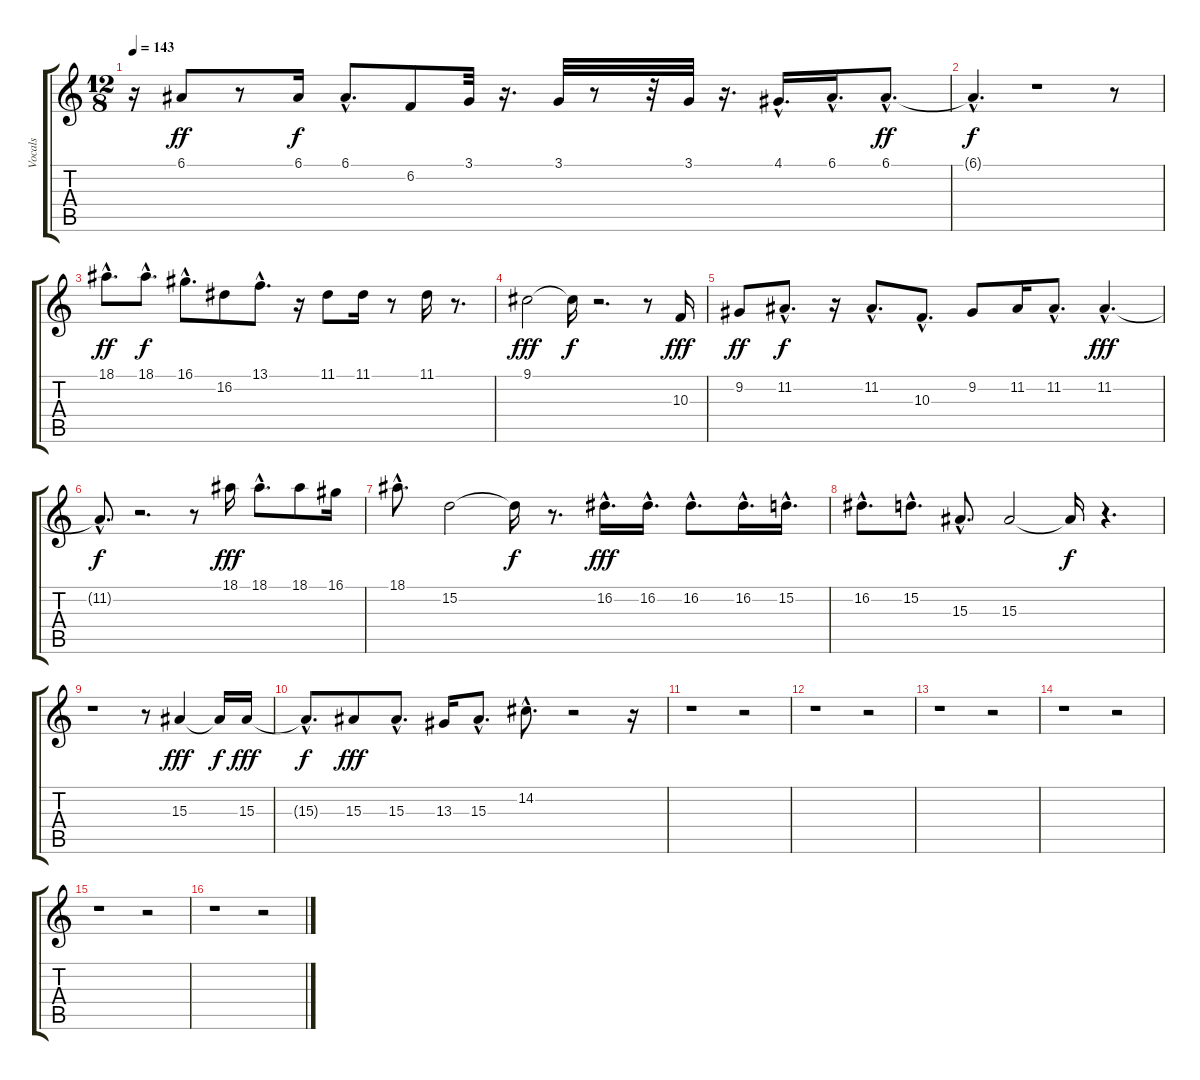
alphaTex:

\track ("Vocals" "Vocals") {instrument harmonica}
\staff {score tabs}
\tuning (E4 B3 G3 D3 A2 E2) {hide}
\ts (12 8)
\tempo 143
\clef g2
\ks c
r.16{dy f} 6.1.8{dy ff} r.8 6.1.16{dy f} 6.1{hac}.8{d} 6.2.8 3.1.32 r.16{d} 3.1.32 r.8 r.32 3.1.32 r.16{d} 4.1{hac}.16{d} 6.1{hac}.16{d} 6.1{hac}.8{d dy ff} |
6.1{hac t}.4{d dy f} r.1 r.8 |
18.1{hac}.8{d dy ff} 18.1{hac}.8{d dy f} 16.1{hac}.8{d} 16.2.8 13.1{hac}.8{d} r.16 11.1.8 11.1.16 r.8 11.1.16 r.8{d} |
9.1.2{dy fff} 9.1{t}.16{dy f} r.2{d} r.8 10.3.16{dy fff} |
9.2.8{dy ff} 11.2{hac}.8{d dy f} r.16 11.2{hac}.8{d} 10.3{hac}.8{d} 9.2.8 11.2.16 11.2{hac}.8{d} 11.2{hac}.4{d dy fff} |
11.2{hac t}.8{d dy f} r.2{d} r.8 18.1.16{dy fff} 18.1{hac}.8{d} 18.1.8 16.1.16 |
18.1{hac}.8{d} 15.2.2 15.2{t}.16{dy f} r.8{d} 16.2{hac}.16{d dy fff} 16.2{hac}.16{d} 16.2{hac}.8{d} 16.2{hac}.16{d} 15.2{hac}.16{d} |
16.2{hac}.8{d} 15.2{hac}.8{d} 15.3{hac}.8{d} 15.3.2 15.3{t}.16{dy f} r.4{d} |
r.1 r.8 15.3.4{dy fff} 15.3{t}.16{dy f} 15.3.16{dy fff} |
15.3{hac t}.8{d dy f} 15.3.8{dy fff} 15.3{hac}.8{d} 13.3.16 15.3{hac}.8{d} 14.2{hac}.8{d} r.2 r.16 |
r.1 r.2 |
r.1 r.2 |
r.1 r.2 |
r.1 r.2 |
r.1 r.2 |
r.1 r.2
